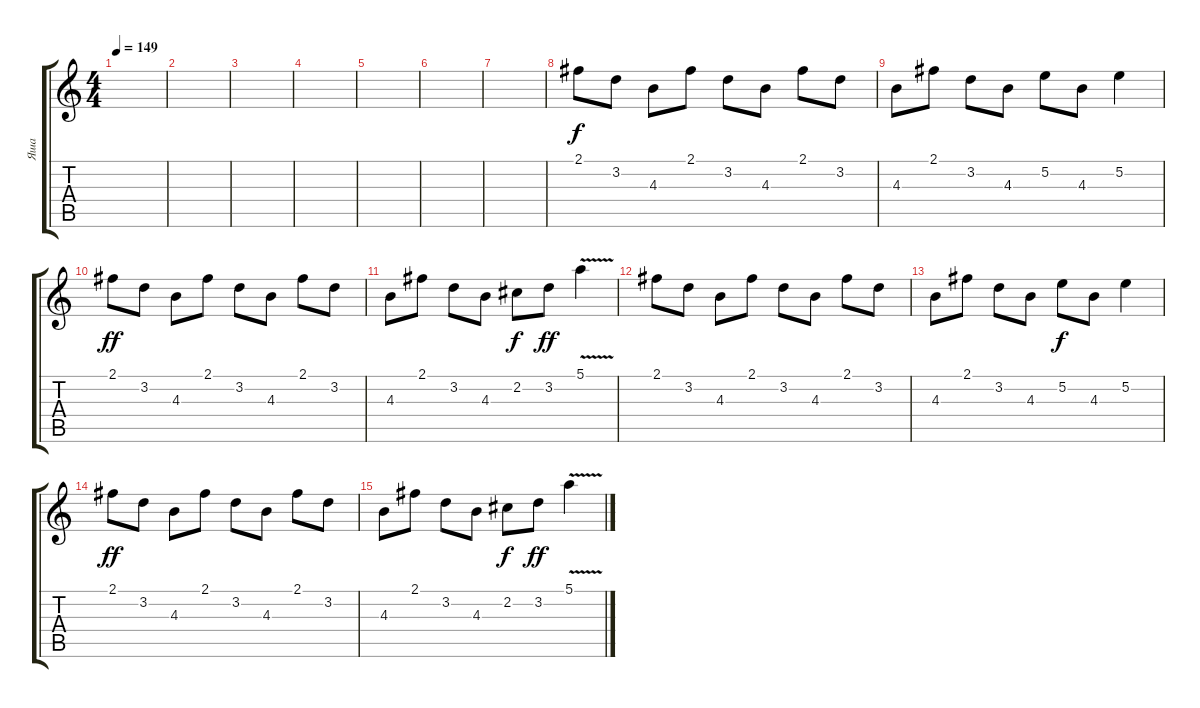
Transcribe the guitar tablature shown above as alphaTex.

\track ("Яша" "Яша") {instrument distortionguitar}
\staff {score tabs}
\tuning (E4 B3 G3 D3 A2 E2) {hide}
\ts (4 4)
\tempo 149
\clef g2
\ks c
|
|
|
|
|
|
|
2.1.8 3.2.8 4.3.8 2.1.8 3.2.8 4.3.8 2.1.8 3.2.8 |
4.3.8 2.1.8 3.2.8 4.3.8 5.2.8{dy f} 4.3.8 5.2.4 |
2.1.8{dy ff} 3.2.8 4.3.8 2.1.8 3.2.8 4.3.8 2.1.8 3.2.8 |
4.3.8 2.1.8 3.2.8 4.3.8 2.2.8{dy f} 3.2.8{dy ff} 5.1{v}.4 |
2.1.8 3.2.8 4.3.8 2.1.8 3.2.8 4.3.8 2.1.8 3.2.8 |
4.3.8 2.1.8 3.2.8 4.3.8 5.2.8{dy f} 4.3.8 5.2.4 |
2.1.8{dy ff} 3.2.8 4.3.8 2.1.8 3.2.8 4.3.8 2.1.8 3.2.8 |
4.3.8 2.1.8 3.2.8 4.3.8 2.2.8{dy f} 3.2.8{dy ff} 5.1{v}.4
